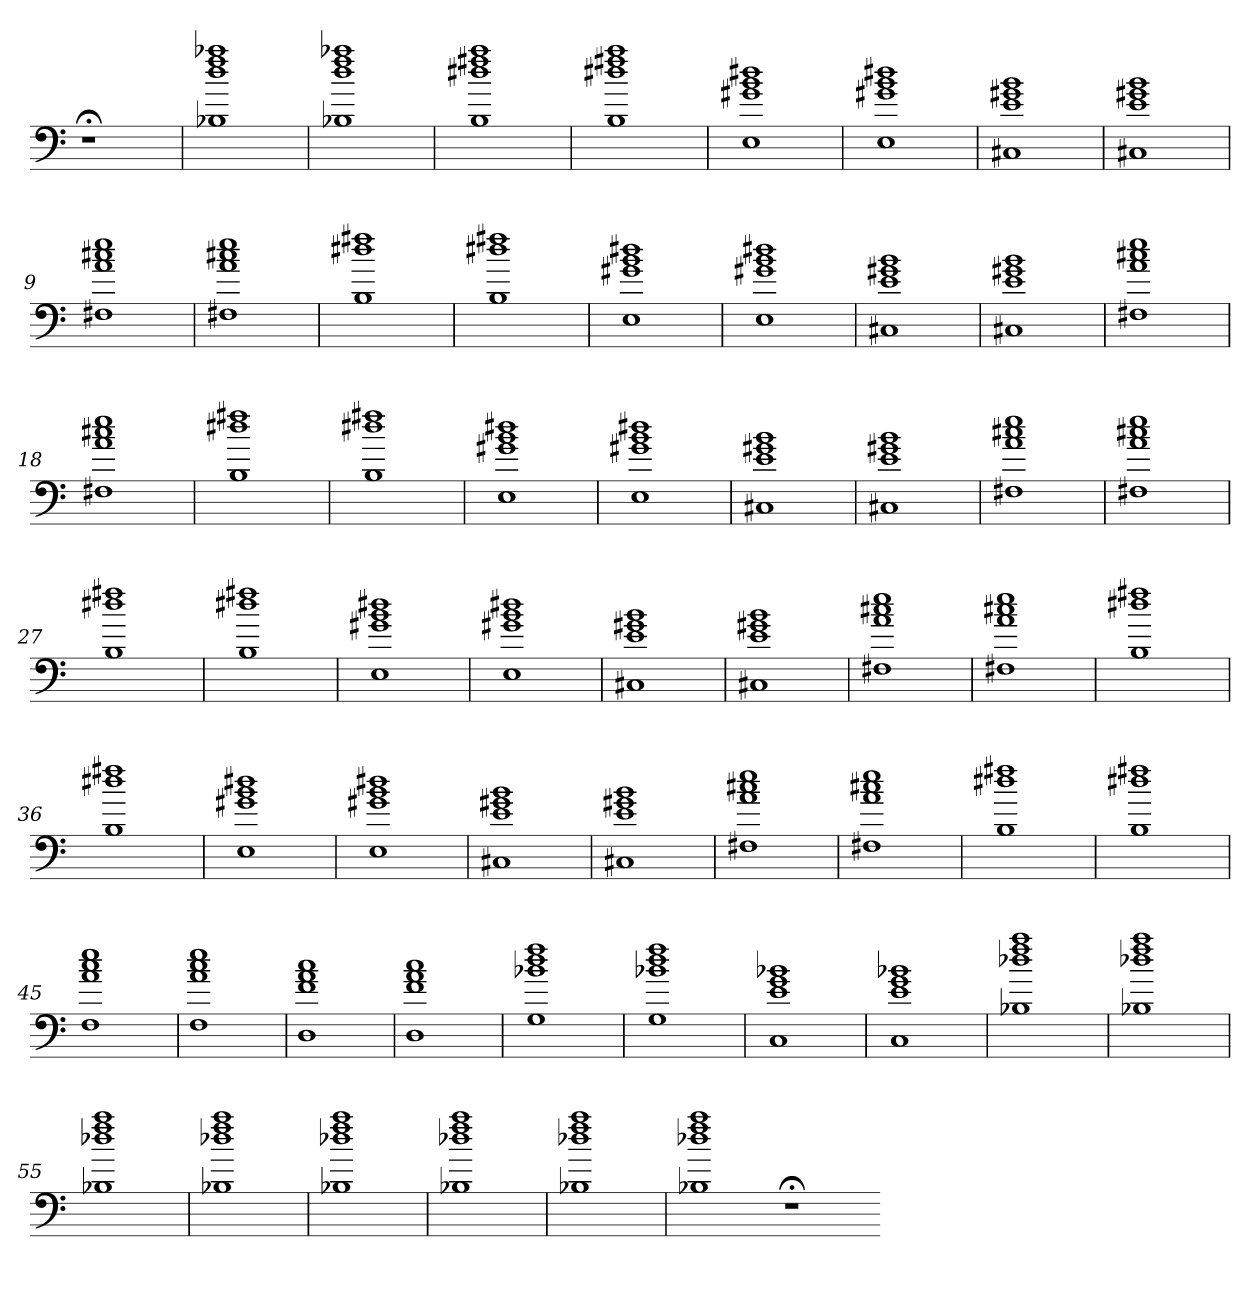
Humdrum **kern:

**kern
*part1
*staff1
=
1r;<
=1
1B-X 1dd 1ff 1aa-X
=2
1B-X 1dd 1ff 1aa-X
=3
1B 1dd#X 1ff#X 1aa
=4
1B 1dd#X 1ff#X 1aa
=5
1E 1g#X 1b 1dd#X
=6
1E 1g#X 1b 1dd#X
=7
1C#X 1e 1g#X 1b
=8
1C#X 1e 1g#X 1b
=9
1F#X 1a 1cc#X 1ee
=10
1F#X 1a 1cc#X 1ee
=11
1B 1dd#X 1ff#X
=12
1B 1dd#X 1ff#X
=13
1E 1g#X 1b 1dd#X
=14
1E 1g#X 1b 1dd#X
=15
1C#X 1e 1g#X 1b
=16
1C#X 1e 1g#X 1b
=17
1F#X 1a 1cc#X 1ee
=18
1F#X 1a 1cc#X 1ee
=19
1B 1dd#X 1ff#X
=20
1B 1dd#X 1ff#X
=21
1E 1g#X 1b 1dd#X
=22
1E 1g#X 1b 1dd#X
=23
1C#X 1e 1g#X 1b
=24
1C#X 1e 1g#X 1b
=25
1F#X 1a 1cc#X 1ee
=26
1F#X 1a 1cc#X 1ee
=27
1B 1dd#X 1ff#X
=28
1B 1dd#X 1ff#X
=29
1E 1g#X 1b 1dd#X
=30
1E 1g#X 1b 1dd#X
=31
1C#X 1e 1g#X 1b
=32
1C#X 1e 1g#X 1b
=33
1F#X 1a 1cc#X 1ee
=34
1F#X 1a 1cc#X 1ee
=35
1B 1dd#X 1ff#X
=36
1B 1dd#X 1ff#X
=37
1E 1g#X 1b 1dd#X
=38
1E 1g#X 1b 1dd#X
=39
1C#X 1e 1g#X 1b
=40
1C#X 1e 1g#X 1b
=41
1F#X 1a 1cc#X 1ee
=42
1F#X 1a 1cc#X 1ee
=43
1B 1dd#X 1ff#X
=44
1B 1dd#X 1ff#X
=45
1F 1a 1cc 1ee
=46
1F 1a 1cc 1ee
=47
1D 1f 1a 1cc
=48
1D 1f 1a 1cc
=49
1G 1b-X 1dd 1ff
=50
1G 1b-X 1dd 1ff
=51
1C 1e 1g 1b-X
=52
1C 1e 1g 1b-X
=53
1B-X 1dd-X 1ff 1aa
=54
1B-X 1dd-X 1ff 1aa
=55
1B-X 1dd-X 1ff 1aa
=56
1B-X 1dd-X 1ff 1aa
=57
1B-X 1dd-X 1ff 1aa
=58
1B-X 1dd-X 1ff 1aa
=59
1B-X 1dd-X 1ff 1aa
=60
1B-X 1dd-X 1ff 1aa
1r;<
=-
*-
